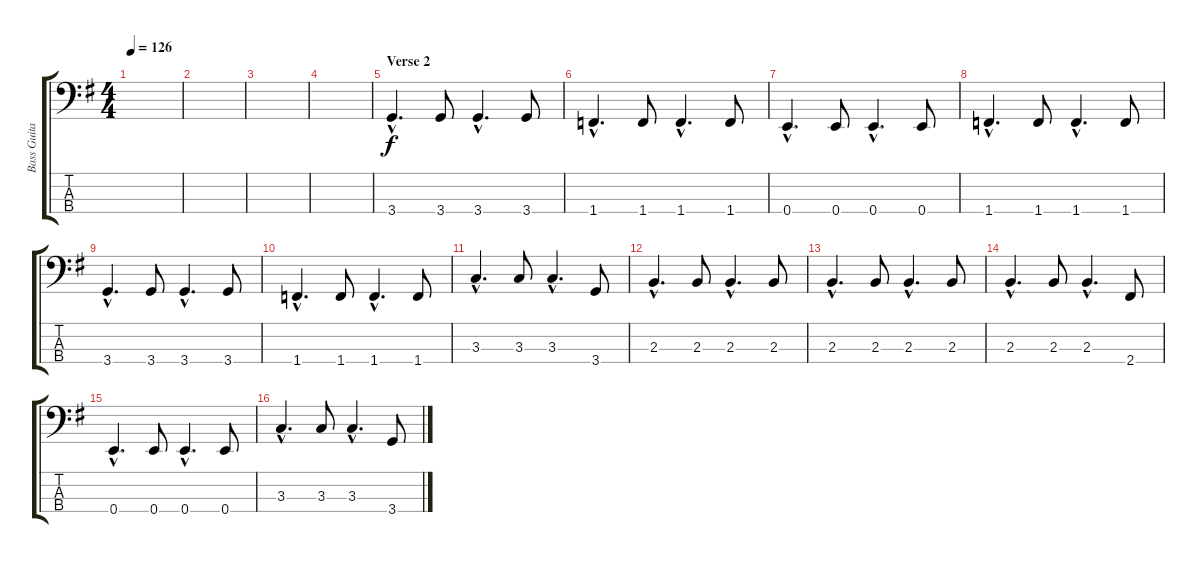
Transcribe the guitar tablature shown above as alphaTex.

\track ("Bass Guitar" "Bass Guita") {instrument electricbassfinger}
\staff {score tabs}
\tuning (G2 D2 A1 E1) {hide}
\ts (4 4)
\tempo 126
\clef f4
\ks g
|
|
|
|
\section ("" "Verse 2")
3.4{hac}.4{d} 3.4.8 3.4{hac}.4{d} 3.4.8 |
1.4{hac}.4{d} 1.4.8 1.4{hac}.4{d} 1.4.8 |
0.4{hac}.4{d} 0.4.8 0.4{hac}.4{d} 0.4.8 |
1.4{hac}.4{d} 1.4.8 1.4{hac}.4{d} 1.4.8 |
3.4{hac}.4{d} 3.4.8 3.4{hac}.4{d} 3.4.8 |
1.4{hac}.4{d} 1.4.8 1.4{hac}.4{d} 1.4.8 |
3.3{hac}.4{d} 3.3.8 3.3{hac}.4{d} 3.4.8 |
2.3{hac}.4{d} 2.3.8 2.3{hac}.4{d} 2.3.8 |
2.3{hac}.4{d} 2.3.8 2.3{hac}.4{d} 2.3.8 |
2.3{hac}.4{d} 2.3.8 2.3{hac}.4{d} 2.4.8 |
0.4{hac}.4{d} 0.4.8 0.4{hac}.4{d} 0.4.8 |
3.3{hac}.4{d} 3.3.8 3.3{hac}.4{d} 3.4.8
